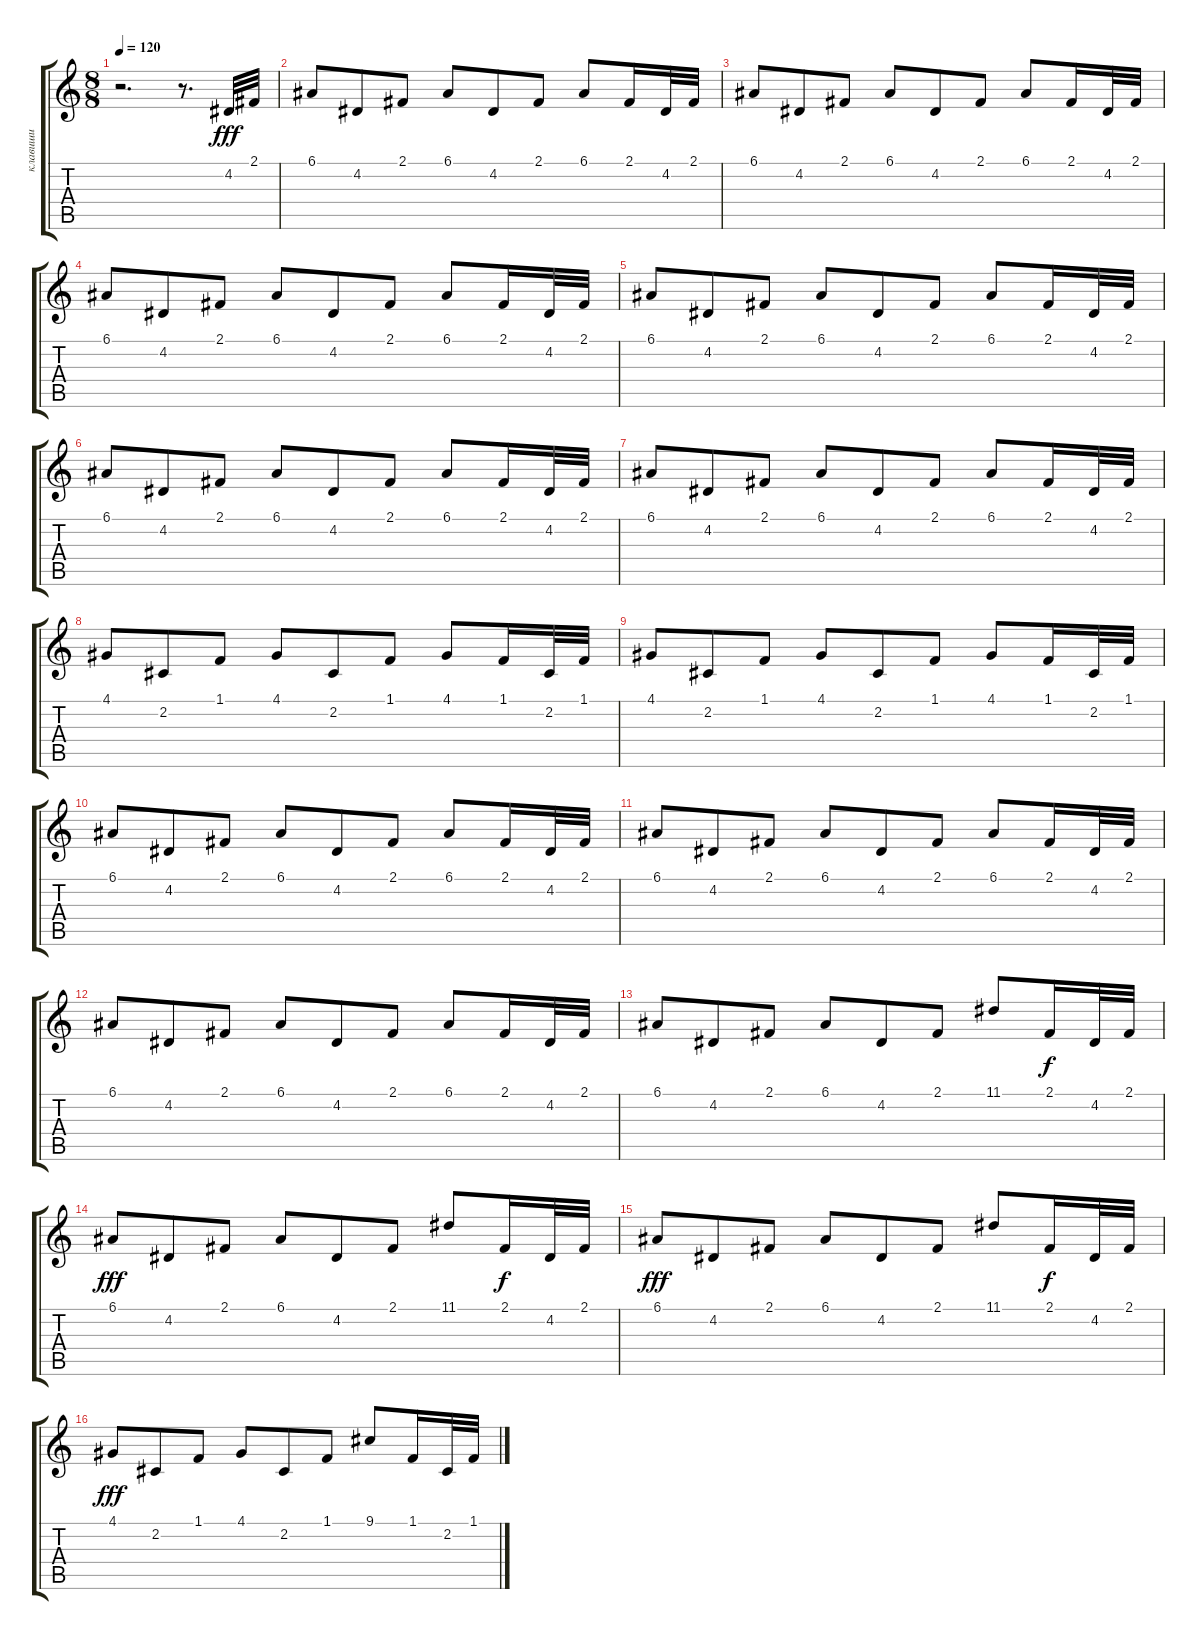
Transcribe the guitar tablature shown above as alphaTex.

\track ("клавиши" "клавиши") {instrument pizzicatostrings}
\staff {score tabs}
\tuning (E4 B3 G3 D3 A2 E2) {hide}
\ts (8 8)
\tempo 120
\clef g2
\ks c
r.2{d dy fff instrument pizzicatostrings} r.8{d} 4.2.32 2.1.32 |
6.1.8 4.2.8 2.1.8 6.1.8 4.2.8 2.1.8 6.1.8 2.1.16 4.2.32 2.1.32 |
6.1.8 4.2.8 2.1.8 6.1.8 4.2.8 2.1.8 6.1.8 2.1.16 4.2.32 2.1.32 |
6.1.8 4.2.8 2.1.8 6.1.8 4.2.8 2.1.8 6.1.8 2.1.16 4.2.32 2.1.32 |
6.1.8 4.2.8 2.1.8 6.1.8 4.2.8 2.1.8 6.1.8 2.1.16 4.2.32 2.1.32 |
6.1.8 4.2.8 2.1.8 6.1.8 4.2.8 2.1.8 6.1.8 2.1.16 4.2.32 2.1.32 |
6.1.8 4.2.8 2.1.8 6.1.8 4.2.8 2.1.8 6.1.8 2.1.16 4.2.32 2.1.32 |
4.1.8 2.2.8 1.1.8 4.1.8 2.2.8 1.1.8 4.1.8 1.1.16 2.2.32 1.1.32 |
4.1.8 2.2.8 1.1.8 4.1.8 2.2.8 1.1.8 4.1.8 1.1.16 2.2.32 1.1.32 |
6.1.8 4.2.8 2.1.8 6.1.8 4.2.8 2.1.8 6.1.8 2.1.16 4.2.32 2.1.32 |
6.1.8 4.2.8 2.1.8 6.1.8 4.2.8 2.1.8 6.1.8 2.1.16 4.2.32 2.1.32 |
6.1.8 4.2.8 2.1.8 6.1.8 4.2.8 2.1.8 6.1.8 2.1.16 4.2.32 2.1.32 |
6.1.8 4.2.8 2.1.8 6.1.8 4.2.8 2.1.8 11.1.8 2.1.16{dy f} 4.2.32 2.1.32 |
6.1.8{dy fff} 4.2.8 2.1.8 6.1.8 4.2.8 2.1.8 11.1.8 2.1.16{dy f} 4.2.32 2.1.32 |
6.1.8{dy fff} 4.2.8 2.1.8 6.1.8 4.2.8 2.1.8 11.1.8 2.1.16{dy f} 4.2.32 2.1.32 |
4.1.8{dy fff} 2.2.8 1.1.8 4.1.8 2.2.8 1.1.8 9.1.8 1.1.16 2.2.32 1.1.32
